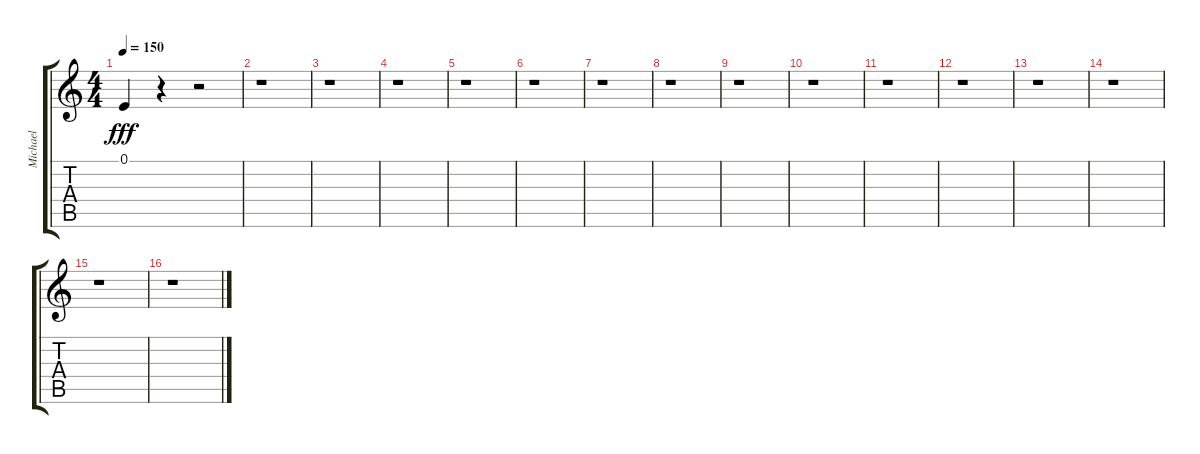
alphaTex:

\track ("Michael" "Michael") {instrument trumpet}
\staff {score tabs}
\tuning (E4 B3 G3 D3 A2 E2) {hide}
\ts (4 4)
\tempo 150
\clef g2
\ks c
0.1.4{dy fff} r.4 r.2 |
r.1 |
r.1 |
r.1 |
r.1 |
r.1 |
r.1 |
r.1 |
r.1 |
r.1 |
r.1 |
r.1 |
r.1 |
r.1 |
r.1 |
r.1
